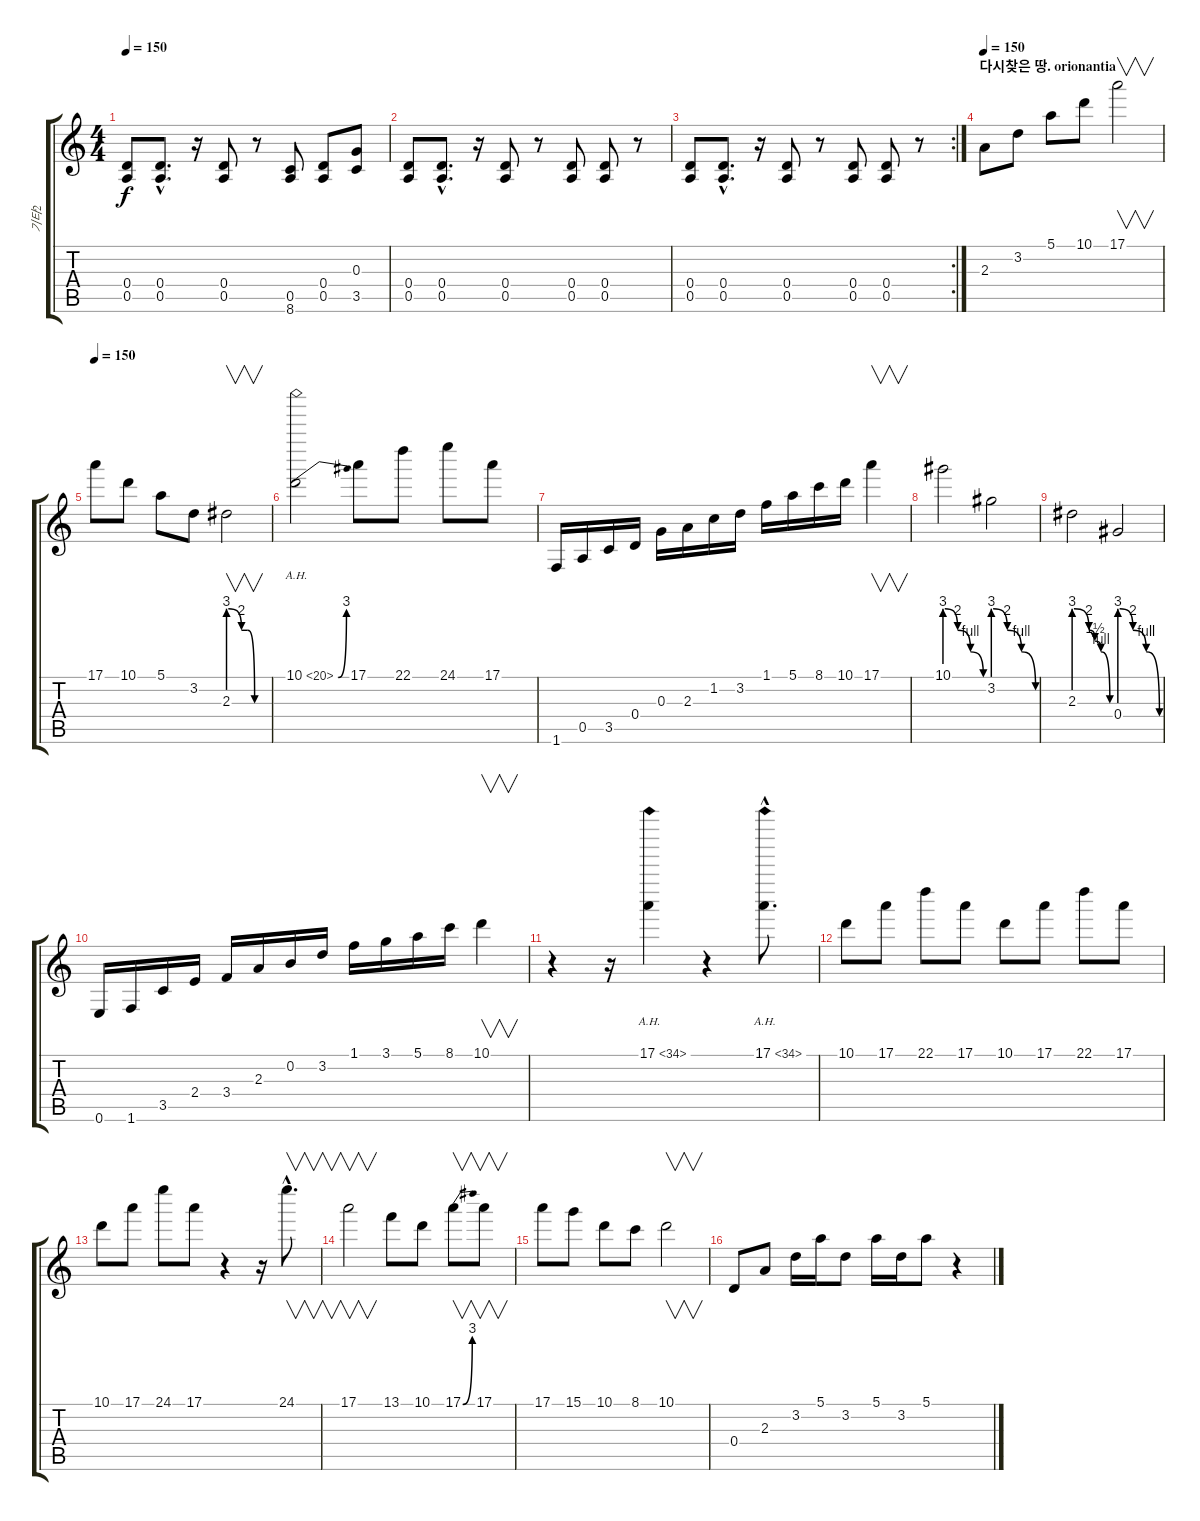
\track ("기타2" "기타2") {instrument overdrivenguitar}
\staff {score tabs}
\tuning (E4 B3 G3 D3 A2 E2) {hide}
\ts (4 4)
\tempo 150
\clef g2
\ks c
(0.4 0.5).8{dy f} (0.4{hac} 0.5{hac}).8{d} r.16 (0.4 0.5).8 r.8 (0.5 8.6).8 (0.4 0.5).8 (0.3 3.5).8 |
(0.4 0.5).8 (0.4{hac} 0.5{hac}).8{d} r.16 (0.4 0.5).8 r.8 (0.4 0.5).8 (0.4 0.5).8 r.8 |
\rc 2
(0.4 0.5).8 (0.4{hac} 0.5{hac}).8{d} r.16 (0.4 0.5).8 r.8 (0.4 0.5).8 (0.4 0.5).8 r.8 |
\section ("" "다시찾은 땅. orionantia")
\tempo 150
2.3.8 3.2.8 5.1.8 10.1.8 17.1.2{v} |
\tempo 150
17.1.8 10.1.8 5.1.8 3.2.8 2.3{be (custom 0 12 20 8 29 8 40 0 60 0)}.2{v} |
10.1{be (bend 0 0 60 12) ah 10}.2 17.1.8 22.1.8 24.1.8 17.1.8 |
1.6.16 0.5.16 3.5.16 0.4.16 0.3.16 2.3.16 1.2.16 3.2.16 1.1.16 5.1.16 8.1.16 10.1.16 17.1.4{v} |
10.1{be (custom 0 12 20 8 40 4 60 0)}.2 3.2{be (custom 0 12 20 8 40 4 60 0)}.2 |
2.3{be (custom 0 12 25 8 35 6 45 4 60 0)}.2 0.4{be (custom 0 12 20 8 40 4 60 0)}.2 |
0.6.16 1.6.16 3.5.16 2.4.16 3.4.16 2.3.16 0.2.16 3.2.16 1.1.16 3.1.16 5.1.16 8.1.16 10.1.4{v} |
r.4 r.16 17.1{ah 17}.4 r.4 17.1{ah 17 hac}.8{d} |
10.1.8 17.1.8 22.1.8 17.1.8 10.1.8 17.1.8 22.1.8 17.1.8 |
10.1.8 17.1.8 24.1.8 17.1.8 r.4 r.16 24.1{hac}.8{v d} |
17.1.2{v} 13.1.8 10.1.8 17.1{be (bend 0 0 60 12)}.8{v} 17.1.8{v} |
17.1.8 15.1.8 10.1.8 8.1.8 10.1.2{v} |
0.4.8 2.3.8 3.2.16 5.1.16 3.2.8 5.1.16 3.2.16 5.1.8 r.4
